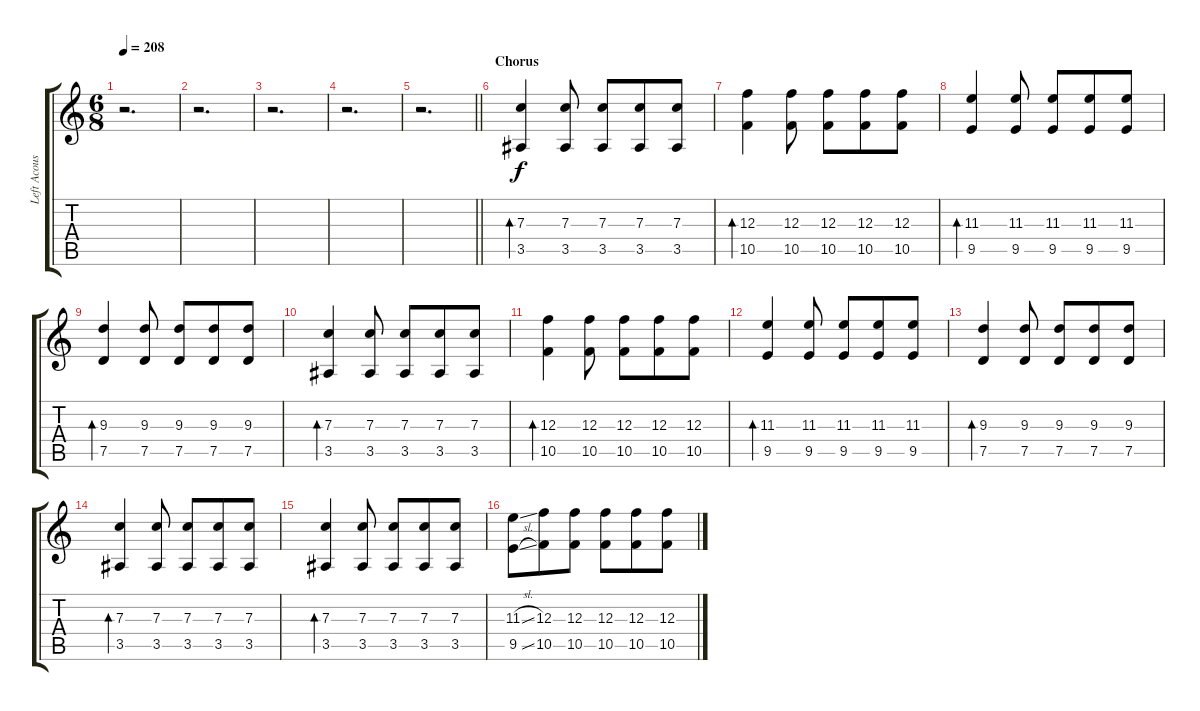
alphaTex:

\track ("Left Acoustic Guitar" "Left Acous") {instrument acousticguitarsteel}
\staff {score tabs}
\tuning (D4 A3 F3 C3 G2 D2) {hide}
\ts (6 8)
\tempo 208
\clef g2
\ks c
r.2{d dy f} |
r.2{d} |
r.2{d} |
r.2{d} |
\barLineRight lightlight
r.2{d} |
\section ("" "Chorus")
(7.3 3.5).4{bd 480} (7.3 3.5).8 (7.3 3.5).8 (7.3 3.5).8 (7.3 3.5).8 |
(12.3 10.5).4{bd 480} (12.3 10.5).8 (12.3 10.5).8 (12.3 10.5).8 (12.3 10.5).8 |
(11.3 9.5).4{bd 480} (11.3 9.5).8 (11.3 9.5).8 (11.3 9.5).8 (11.3 9.5).8 |
(9.3 7.5).4{bd 480} (9.3 7.5).8 (9.3 7.5).8 (9.3 7.5).8 (9.3 7.5).8 |
(7.3 3.5).4{bd 480} (7.3 3.5).8 (7.3 3.5).8 (7.3 3.5).8 (7.3 3.5).8 |
(12.3 10.5).4{bd 480} (12.3 10.5).8 (12.3 10.5).8 (12.3 10.5).8 (12.3 10.5).8 |
(11.3 9.5).4{bd 480} (11.3 9.5).8 (11.3 9.5).8 (11.3 9.5).8 (11.3 9.5).8 |
(9.3 7.5).4{bd 480} (9.3 7.5).8 (9.3 7.5).8 (9.3 7.5).8 (9.3 7.5).8 |
(7.3 3.5).4{bd 480} (7.3 3.5).8 (7.3 3.5).8 (7.3 3.5).8 (7.3 3.5).8 |
(7.3 3.5).4{bd 480} (7.3 3.5).8 (7.3 3.5).8 (7.3 3.5).8 (7.3 3.5).8 |
(11.3{sl} 9.5{sl}).8 (12.3 10.5).8 (12.3 10.5).8 (12.3 10.5).8 (12.3 10.5).8 (12.3 10.5).8
